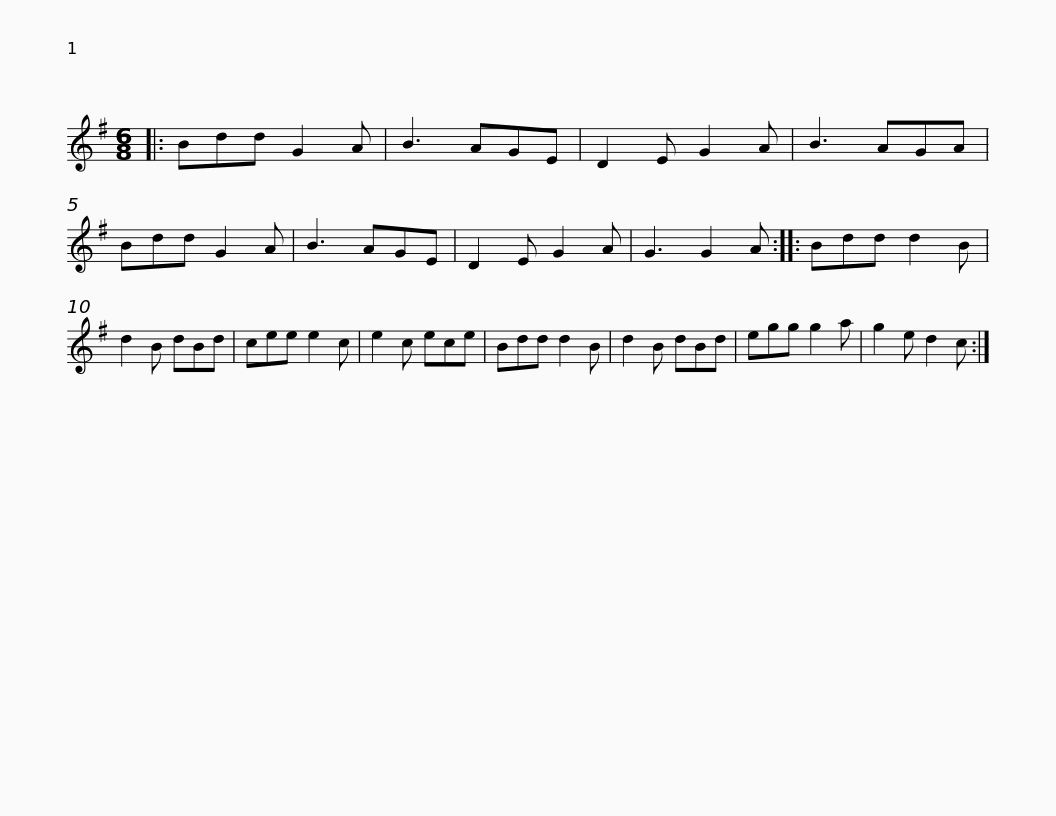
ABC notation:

X:1
L:1/8
M:6/8
I:linebreak $
K:G
V:1 treble
V:1
|: Bdd G2 A | B3 AGE | D2 E G2 A | B3 AGA | Bdd G2 A | %5
 B3 AGE | D2 E G2 A | G3 G2 A ::$ Bdd d2 B | d2 B dBd | %10
 cee e2 c | e2 c ece | Bdd d2 B | d2 B dBd | egg g2 a | %15
 g2 e d2 c :| %16
